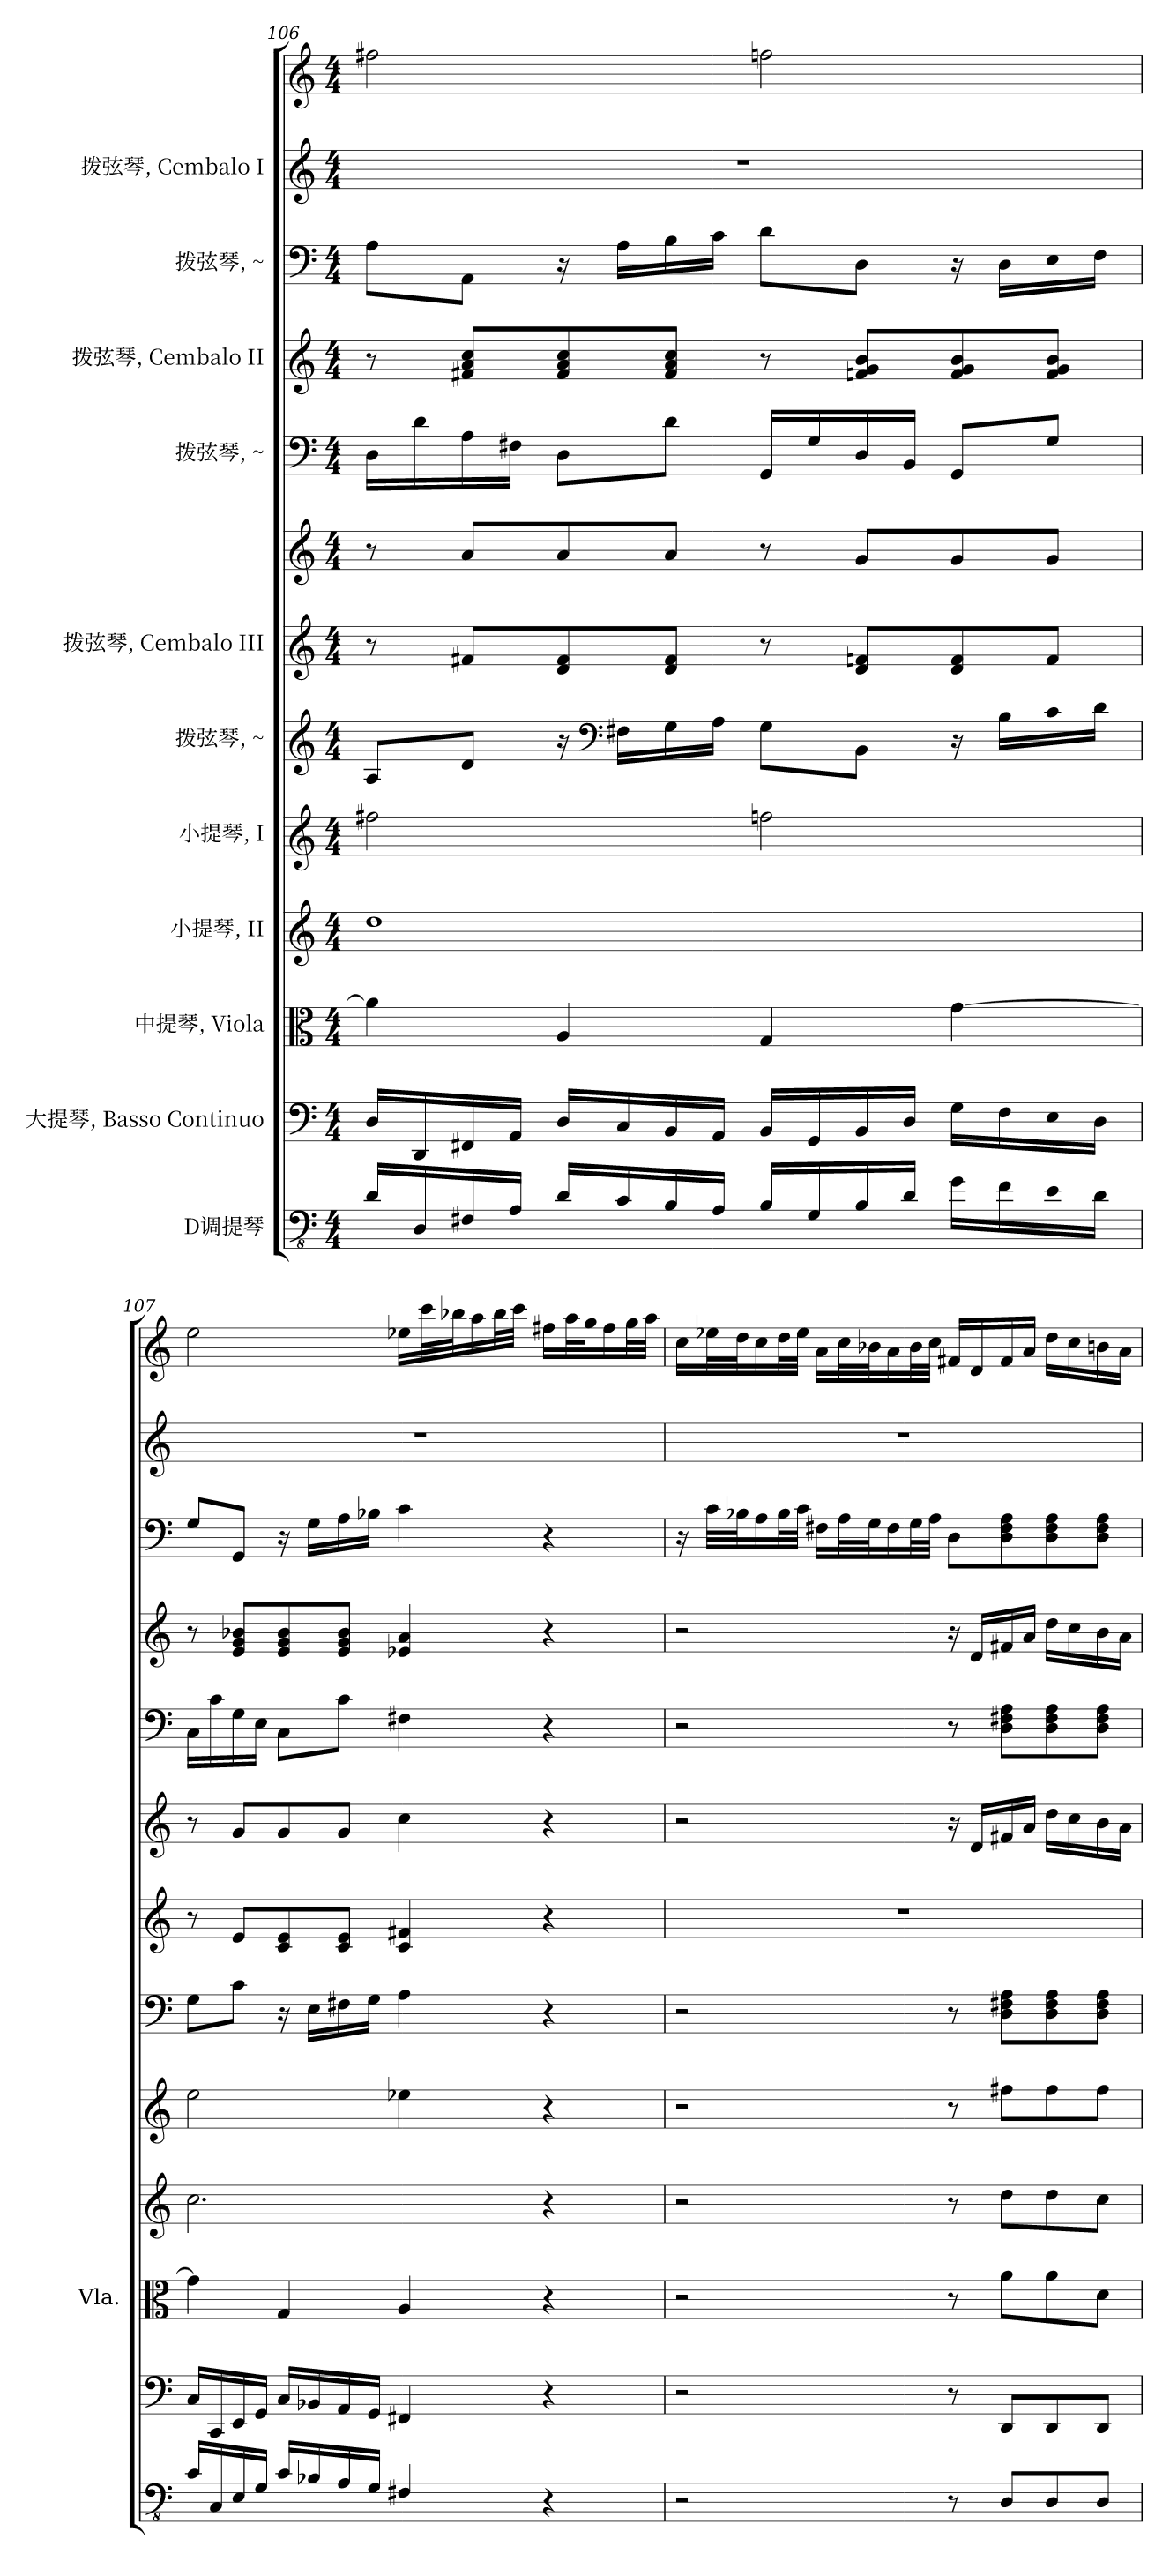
**kern	**kern	**kern	**kern	**kern	**kern	**kern	**kern	**kern	**kern	**kern	**kern	**kern
*part11	*part10	*part9	*part8	*part7	*part6	*part5	*part5	*part4	*part3	*part2	*part1	*part1
*staff13	*staff12	*staff11	*staff10	*staff9	*staff8	*staff7	*staff6	*staff5	*staff4	*staff3	*staff2	*staff1
*I"D调提琴	*I"大提琴, Basso Continuo	*I"中提琴, Viola	*I"小提琴, II	*I"小提琴, I	*I"拨弦琴, ~	*I"拨弦琴, Cembalo III	*	*I"拨弦琴, ~	*I"拨弦琴, Cembalo II	*I"拨弦琴, ~	*I"拨弦琴, Cembalo I	*
*	*	*I'Vla.	*	*	*	*	*	*	*	*	*	*
!!LO:PB:g=z
*clefFv4	*clefF4	*clefC3	*clefG2	*clefG2	*clefG2	*clefG2	*clefG2	*clefF4	*clefG2	*clefF4	*clefG2	*clefG2
*ITrd7c12	*	*	*	*	*	*	*	*	*	*	*	*
*k[]	*k[]	*k[]	*k[]	*k[]	*k[]	*k[]	*k[]	*k[]	*k[]	*k[]	*k[]	*k[]
*M4/4	*M4/4	*M4/4	*M4/4	*M4/4	*M4/4	*M4/4	*M4/4	*M4/4	*M4/4	*M4/4	*M4/4	*M4/4
=106	=106	=106	=106	=106	=106	=106	=106	=106	=106	=106	=106	=106
16DD/LL	16D/LL	4a\]	1dd	2ff#X\	8A/L	8r	8r	16D\LL	8r	8A\L	1r	2ff#X\
16DDD/	16DD/	.	.	.	.	.	.	16d\	.	.	.	.
16FFF#X/	16FF#X/	.	.	.	8d/J	8f#X/L	8a/L	16A\	8f#X/ 8a/ 8cc/L	8AA\J	.	.
16AAA/JJ	16AA/JJ	.	.	.	.	.	.	16F#X\JJ	.	.	.	.
16DD/LL	16D/LL	4A/	.	.	16r	8d/ 8f#/	8a/	8D\L	8f#/ 8a/ 8cc/	16r	.	.
*	*	*	*	*	*clefF4	*	*	*	*	*	*	*
16CC/	16C/	.	.	.	16F#X\LL	.	.	.	.	16A\LL	.	.
16BBB/	16BB/	.	.	.	16G\	8d/ 8f#/J	8a/J	8d\J	8f#/ 8a/ 8cc/J	16B\	.	.
16AAA/JJ	16AA/JJ	.	.	.	16A\JJ	.	.	.	.	16c\JJ	.	.
16BBB/LL	16BB/LL	4G/	.	2ffn\	8G\L	8r	8r	16GG/LL	8r	8d\L	.	2ffn\
16GGG/	16GG/	.	.	.	.	.	.	16G/	.	.	.	.
16BBB/	16BB/	.	.	.	8BB\J	8d/ 8fn/L	8g/L	16D/	8fn/ 8g/ 8b/L	8D\J	.	.
16DD/JJ	16D/JJ	.	.	.	.	.	.	16BB/JJ	.	.	.	.
16GG\LL	16G\LL	[4g\	.	.	16r	8d/ 8f/	8g/	8GG/L	8f/ 8g/ 8b/	16r	.	.
16FF\	16F\	.	.	.	16B\LL	.	.	.	.	16D\LL	.	.
16EE\	16E\	.	.	.	16c\	8f/J	8g/J	8G/J	8f/ 8g/ 8b/J	16E\	.	.
16DD\JJ	16D\JJ	.	.	.	16d\JJ	.	.	.	.	16F\JJ	.	.
!!LO:PB:g=z
=107	=107	=107	=107	=107	=107	=107	=107	=107	=107	=107	=107	=107
16CC/LL	16C/LL	4g\]	2.cc\	2ee\	8G\L	8r	8r	16C\LL	8r	8G/L	1r	2ee\
16CCC/	16CC/	.	.	.	.	.	.	16c\	.	.	.	.
16EEE/	16EE/	.	.	.	8c\J	8e/L	8g/L	16G\	8e/ 8g/ 8b-X/L	8GG/J	.	.
16GGG/JJ	16GG/JJ	.	.	.	.	.	.	16E\JJ	.	.	.	.
16CC/LL	16C/LL	4G/	.	.	16r	8c/ 8e/	8g/	8C\L	8e/ 8g/ 8b-/	16r	.	.
16BBB-X/	16BB-X/	.	.	.	16E\LL	.	.	.	.	16G\LL	.	.
16AAA/	16AA/	.	.	.	16F#X\	8c/ 8e/J	8g/J	8c\J	8e/ 8g/ 8b-/J	16A\	.	.
16GGG/JJ	16GG/JJ	.	.	.	16G\JJ	.	.	.	.	16B-X\JJ	.	.
4FFF#X/	4FF#X/	4A/	.	4ee-X\	4A\	4c/ 4f#X/	4cc\	4F#X\	4e-X/ 4a/	4c\	.	16ee-X\LL
.	.	.	.	.	.	.	.	.	.	.	.	32ccc\L
.	.	.	.	.	.	.	.	.	.	.	.	32bb-X\J
.	.	.	.	.	.	.	.	.	.	.	.	16aa\
.	.	.	.	.	.	.	.	.	.	.	.	32bb-\L
.	.	.	.	.	.	.	.	.	.	.	.	32ccc\JJJ
4r	4r	4r	4r	4r	4r	4r	4r	4r	4r	4r	.	16ff#X\LL
.	.	.	.	.	.	.	.	.	.	.	.	32aa\L
.	.	.	.	.	.	.	.	.	.	.	.	32gg\J
.	.	.	.	.	.	.	.	.	.	.	.	16ff#\
.	.	.	.	.	.	.	.	.	.	.	.	32gg\L
.	.	.	.	.	.	.	.	.	.	.	.	32aa\JJJ
!!LO:PB:g=z
=108	=108	=108	=108	=108	=108	=108	=108	=108	=108	=108	=108	=108
2r	2r	2r	2r	2r	2r	1r	2r	2r	2r	16r	1r	16cc\LL
.	.	.	.	.	.	.	.	.	.	32c\LLL	.	32ee-X\L
.	.	.	.	.	.	.	.	.	.	32B-X\J	.	32dd\J
.	.	.	.	.	.	.	.	.	.	16A\	.	16cc\
.	.	.	.	.	.	.	.	.	.	32B-\L	.	32dd\L
.	.	.	.	.	.	.	.	.	.	32c\JJJ	.	32ee-\JJJ
.	.	.	.	.	.	.	.	.	.	16F#X\LL	.	16a\LL
.	.	.	.	.	.	.	.	.	.	32A\L	.	32cc\L
.	.	.	.	.	.	.	.	.	.	32G\J	.	32b-X\J
.	.	.	.	.	.	.	.	.	.	16F#\	.	16a\
.	.	.	.	.	.	.	.	.	.	32G\L	.	32b-\L
.	.	.	.	.	.	.	.	.	.	32A\JJJ	.	32cc\JJJ
8r	8r	8r	8r	8r	8r	.	16r	8r	16r	8D\L	.	16f#X/LL
.	.	.	.	.	.	.	16d/LL	.	16d/LL	.	.	16d/
8DDD/L	8DD/L	8a\L	8dd\L	8ff#X\L	8D\ 8F#X\ 8A\L	.	16f#X/	8D\ 8F#X\ 8A\L	16f#X/	8D\ 8F#\ 8A\	.	16f#/
.	.	.	.	.	.	.	16a/JJ	.	16a/JJ	.	.	16a/JJ
8DDD/	8DD/	8a\	8dd\	8ff#\	8D\ 8F#\ 8A\	.	16dd\LL	8D\ 8F#\ 8A\	16dd\LL	8D\ 8F#\ 8A\	.	16dd\LL
.	.	.	.	.	.	.	16cc\	.	16cc\	.	.	16cc\
8DDD/J	8DD/J	8d\J	8cc\J	8ff#\J	8D\ 8F#\ 8A\J	.	16b\	8D\ 8F#\ 8A\J	16b\	8D\ 8F#\ 8A\J	.	16bn\
.	.	.	.	.	.	.	16a\JJ	.	16a\JJ	.	.	16a\JJ
=	=	=	=	=	=	=	=	=	=	=	=	=
*-	*-	*-	*-	*-	*-	*-	*-	*-	*-	*-	*-	*-
